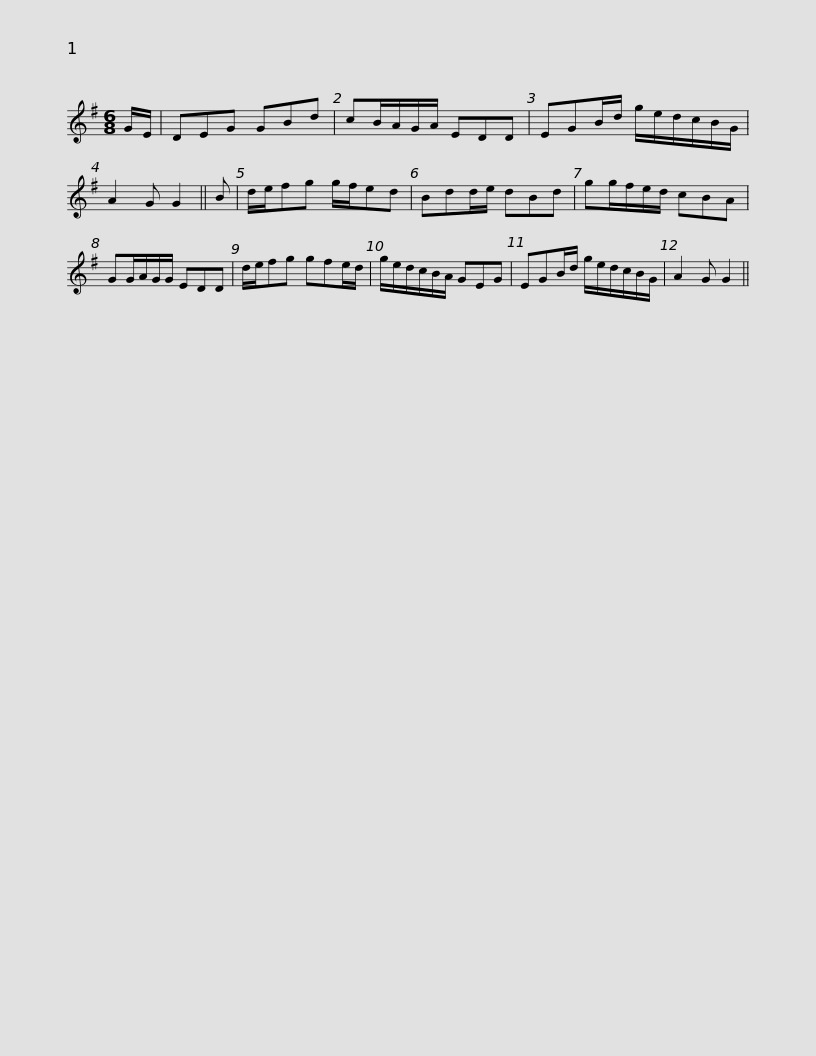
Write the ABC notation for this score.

X:1
L:1/8
M:6/8
I:linebreak $
K:G
V:1 treble
V:1
 G/E/ | DEG GBd | cB/A/G/A/ EDD | EGB/d/ g/e/d/c/B/G/ | A2 G G2 || %5
 B | d/e/fg g/f/ed |$ Bdd/e/ dBd | gg/f/e/d/ cBA | GG/A/G/G/ EDD | %10
 d/e/fg gfe/d/ | g/e/d/c/B/A/ GEG |$ EGB/d/ g/e/d/c/B/G/ | A2 G G2 || %14
